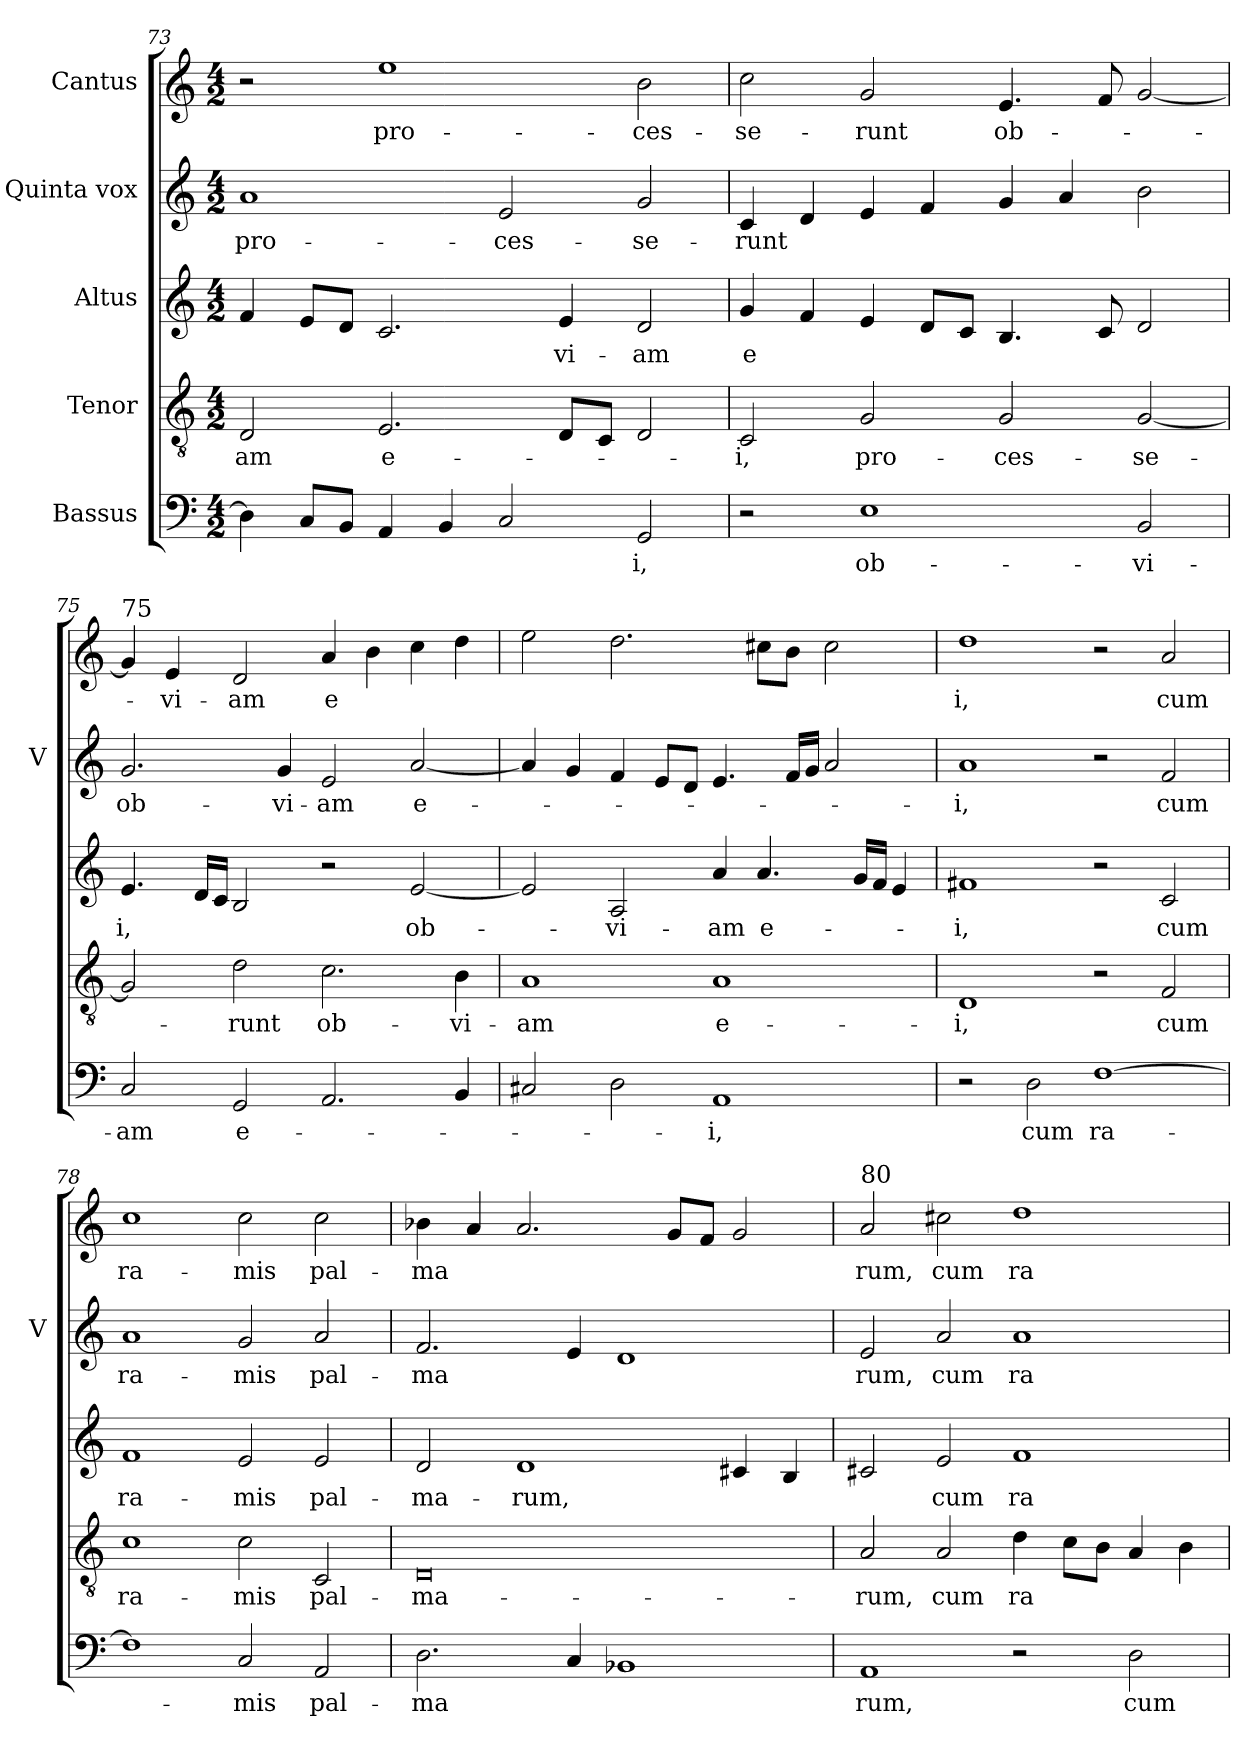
**kern	**text	**kern	**text	**kern	**text	**kern	**text	**kern	**text
*part5	*part5	*part4	*part4	*part3	*part3	*part2	*part2	*part1	*part1
*staff5	*staff5	*staff4	*staff4	*staff3	*staff3	*staff2	*staff2	*staff1	*staff1
*I"Bassus	*	*I"Tenor	*	*I"Altus	*	*I"Quinta vox	*	*I"Cantus	*
*	*	*	*	*	*	*I'V	*	*	*
*clefF4	*	*clefGv2	*	*clefG2	*	*clefG2	*	*clefG2	*
*k[]	*	*k[]	*	*k[]	*	*k[]	*	*k[]	*
*M4/2	*	*M4/2	*	*M4/2	*	*M4/2	*	*M4/2	*
=73	=73	=73	=73	=73	=73	=73	=73	=73	=73
!	!	!	!LO:LY:b	!	!	!	!LO:LY:b	!	!
4D\]	.	2D/	am	4f/	.	1a	pro-	2r	.
8C/L	.	.	.	8e/L	.	.	.	.	.
8BB/J	.	.	.	8d/J	.	.	.	.	.
!	!	!	!LO:LY:b	!	!	!	!	!	!LO:LY:b
4AA/	.	2.E/	e-	2.c/	.	.	.	1ee	pro-
4BB/	.	.	.	.	.	.	.	.	.
!	!	!	!	!	!	!	!LO:LY:b	!	!
2C/	.	.	.	.	.	2e/	ces-	.	.
!	!	!	!	!	!LO:LY:b	!	!	!	!
.	.	8D/L	.	4e/	vi-	.	.	.	.
.	.	8C/J	.	.	.	.	.	.	.
!	!LO:LY:b	!	!	!	!LO:LY:b	!	!LO:LY:b	!	!LO:LY:b
2GG/	i,	2D/	.	2d/	am	2g/	se-	2b\	ces-
!!LO:PB:g=z
=74	=74	=74	=74	=74	=74	=74	=74	=74	=74
!	!	!	!LO:LY:b	!	!LO:LY:b	!	!LO:LY:b	!	!LO:LY:b
2r	.	2C/	i,	4g/	e	4c/	runt	2cc\	se-
.	.	.	.	4f/	.	4d/	.	.	.
!	!LO:LY:b	!	!LO:LY:b	!	!	!	!	!	!LO:LY:b
1E	ob-	2G/	pro-	4e/	.	4e/	.	2g/	runt
.	.	.	.	8d/L	.	4f/	.	.	.
.	.	.	.	8c/J	.	.	.	.	.
!	!	!	!LO:LY:b	!	!	!	!	!	!LO:LY:b
.	.	2G/	ces-	4.B/	.	4g/	.	4.e/	ob-
.	.	.	.	.	.	4a/	.	.	.
.	.	.	.	8c/	.	.	.	8f/	.
!	!LO:LY:b	!	!LO:LY:b	!	!LO:LY:b	!	!	!	!
2BB/	vi-	[2G/	se-	2d/	-	2b\	.	[2g/	.
=75	=75	=75	=75	=75	=75	=75	=75	=75	=75
!	!	!	!	!	!	!	!	!LO:TX:a:t=75	!
!	!LO:LY:b	!	!	!	!LO:LY:b	!	!LO:LY:b	!	!
2C/	am	2G/]	.	4.e/	i,	2.g/	ob-	4g/]	.
!	!	!	!	!	!	!	!	!	!LO:LY:b
.	.	.	.	.	.	.	.	4e/	vi-
.	.	.	.	16d/LL	.	.	.	.	.
.	.	.	.	16c/JJ	.	.	.	.	.
!	!LO:LY:b	!	!LO:LY:b	!	!	!	!	!	!LO:LY:b
2GG/	e-	2d\	runt	2B/	.	.	.	2d/	am
!	!	!	!	!	!	!	!LO:LY:b	!	!
.	.	.	.	.	.	4g/	vi-	.	.
!	!	!	!LO:LY:b	!	!	!	!LO:LY:b	!	!LO:LY:b
2.AA/	.	2.c\	ob-	2r	.	2e/	am	4a/	e
.	.	.	.	.	.	.	.	4b\	.
!	!	!	!	!	!LO:LY:b	!	!LO:LY:b	!	!
.	.	.	.	[2e/	ob-	[2a/	e-	4cc\	.
!	!	!	!LO:LY:b	!	!	!	!	!	!
4BB/	.	4B\	vi-	.	.	.	.	4dd\	.
=76	=76	=76	=76	=76	=76	=76	=76	=76	=76
!	!	!	!LO:LY:b	!	!	!	!	!	!
2C#X/	.	1A	am	2e/]	.	4a/]	.	2ee\	.
.	.	.	.	.	.	4g/	.	.	.
!	!	!	!	!	!LO:LY:b	!	!	!	!LO:LY:b
2D\	.	.	.	2A/	vi-	4f/	.	2.dd\	--
.	.	.	.	.	.	8e/L	.	.	.
.	.	.	.	.	.	8d/J	.	.	.
!	!LO:LY:b	!	!LO:LY:b	!	!LO:LY:b	!	!	!	!
1AA	i,	1A	e-	4a/	am	4.e/	.	.	.
!	!	!	!	!	!LO:LY:b	!	!	!	!
.	.	.	.	4.a/	e-	.	.	8cc#X\L	.
.	.	.	.	.	.	16f/LL	.	8b\J	.
.	.	.	.	.	.	16g/JJ	.	.	.
.	.	.	.	.	.	2a/	.	2cc#\	.
.	.	.	.	16g/LL	.	.	.	.	.
.	.	.	.	16f/JJ	.	.	.	.	.
.	.	.	.	4e/	.	.	.	.	.
!!LO:LB:g=z
=77	=77	=77	=77	=77	=77	=77	=77	=77	=77
!	!	!	!LO:LY:b	!	!LO:LY:b	!	!LO:LY:b	!	!LO:LY:b
2r	.	1D	i,	1f#X	i,	1a	i,	1dd	i,
!	!LO:LY:b	!	!	!	!	!	!	!	!
2D\	cum	.	.	.	.	.	.	.	.
!	!LO:LY:b	!	!	!	!	!	!	!	!
[1F	ra-	2r	.	2r	.	2r	.	2r	.
!	!	!	!LO:LY:b	!	!LO:LY:b	!	!LO:LY:b	!	!LO:LY:b
.	.	2F/	cum	2c/	cum	2f/	cum	2a/	cum
=78	=78	=78	=78	=78	=78	=78	=78	=78	=78
!	!	!	!LO:LY:b	!	!LO:LY:b	!	!LO:LY:b	!	!LO:LY:b
1F]	.	1c	ra-	1f	ra-	1a	ra-	1cc	ra-
!	!LO:LY:b	!	!LO:LY:b	!	!LO:LY:b	!	!LO:LY:b	!	!LO:LY:b
2C/	mis	2c\	mis	2e/	mis	2g/	mis	2cc\	mis
!	!LO:LY:b	!	!LO:LY:b	!	!LO:LY:b	!	!LO:LY:b	!	!LO:LY:b
2AA/	pal-	2C/	pal-	2e/	pal-	2a/	pal-	2cc\	pal-
=79	=79	=79	=79	=79	=79	=79	=79	=79	=79
!	!LO:LY:b	!	!LO:LY:b	!	!LO:LY:b	!	!LO:LY:b	!	!LO:LY:b
2.D\	ma-	0D	ma-	2d/	ma-	2.f/	ma-	4b-X\	ma
.	.	.	.	.	.	.	.	4a/	.
!	!	!	!	!	!LO:LY:b	!	!	!	!
.	.	.	.	1d	rum,	.	.	2.a/	.
4C/	.	.	.	.	.	4e/	.	.	.
!	!LO:LY:b	!	!	!	!	!	!LO:LY:b	!	!
1BB-X	--	.	.	.	.	1d	--	.	.
.	.	.	.	.	.	.	.	8g/L	.
.	.	.	.	.	.	.	.	8f/J	.
.	.	.	.	4c#X/	.	.	.	2g/	.
.	.	.	.	4B/	.	.	.	.	.
=80	=80	=80	=80	=80	=80	=80	=80	=80	=80
!	!	!	!	!	!	!	!	!LO:TX:a:t=80	!
!	!LO:LY:b	!	!LO:LY:b	!	!	!	!LO:LY:b	!	!LO:LY:b
1AA	rum,	2A/	rum,	2c#X/	.	2e/	rum,	2a/	rum,
!	!	!	!LO:LY:b	!	!LO:LY:b	!	!LO:LY:b	!	!LO:LY:b
.	.	2A/	cum	2e/	cum	2a/	cum	2cc#X\	cum
!	!	!	!LO:LY:b	!	!LO:LY:b	!	!LO:LY:b	!	!LO:LY:b
2r	.	4d\	ra	1f	ra-	1a	ra-	1dd	ra-
.	.	8c\L	.	.	.	.	.	.	.
.	.	8B\J	.	.	.	.	.	.	.
!	!LO:LY:b	!	!	!	!	!	!	!	!
2D\	cum	4A/	.	.	.	.	.	.	.
!	!	!	!LO:LY:b	!	!	!	!	!	!
.	.	4B\	-	.	.	.	.	.	.
=	=	=	=	=	=	=	=	=	=
*-	*-	*-	*-	*-	*-	*-	*-	*-	*-
